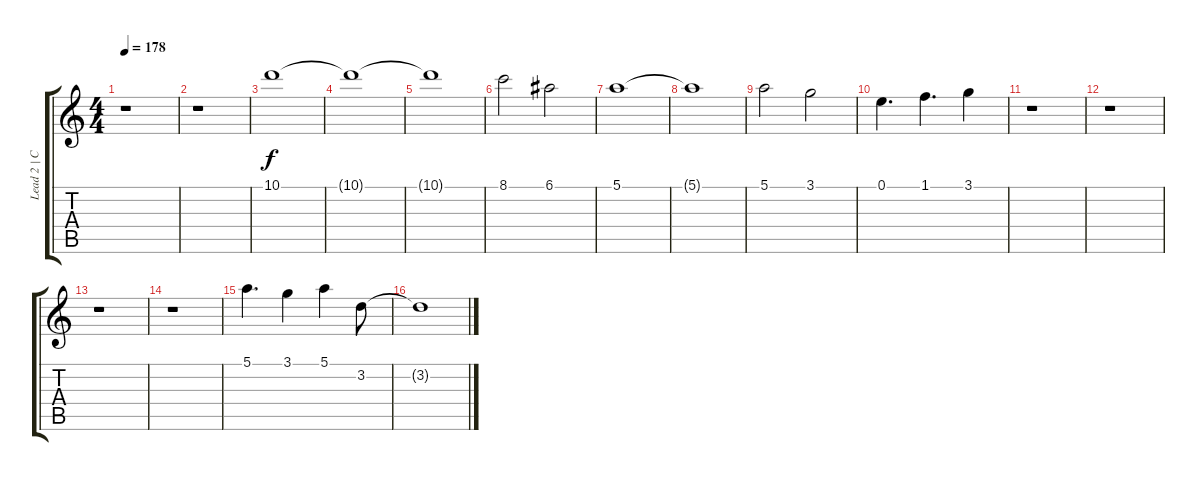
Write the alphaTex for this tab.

\track ("Lead 2 | Chorus" "Lead 2 | C") {instrument distortionguitar}
\staff {score tabs}
\tuning (E4 B3 G3 D3 A2 E2) {hide}
\ts (4 4)
\tempo 178
\clef g2
\ks c
r.1{dy f} |
r.1 |
\section ("" "")
10.1.1 |
10.1{t}.1 |
10.1{t}.1 |
8.1.2 6.1.2 |
5.1.1 |
5.1{t}.1 |
5.1.2 3.1.2 |
0.1.4{d} 1.1.4{d} 3.1.4 |
r.1 |
\section ("" "")
r.1 |
r.1 |
r.1 |
5.1.4{d} 3.1.4 5.1.4 3.2.8 |
3.2{t}.1
